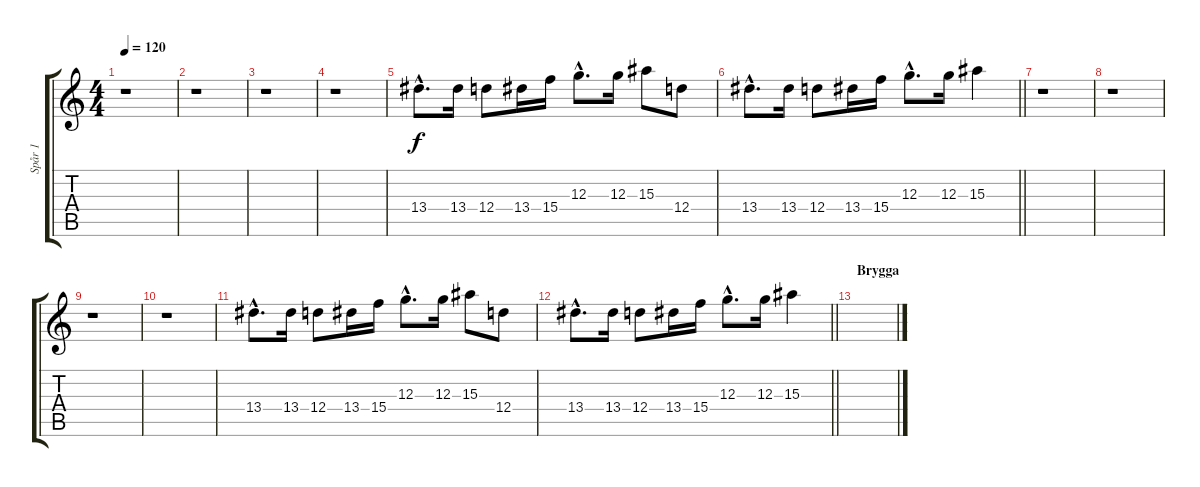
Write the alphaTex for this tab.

\track ("Spår 1" "Spår 1") {instrument overdrivenguitar}
\staff {score tabs}
\tuning (E4 B3 G3 D3 A2 E2) {hide}
\ts (4 4)
\tempo 120
\clef g2
\ks c
r.1{dy f} |
r.1 |
r.1 |
r.1 |
13.4{hac}.8{d volume 14} 13.4.16 12.4.8 13.4.16 15.4.16 12.3{hac}.8{d} 12.3.16 15.3.8 12.4.8 |
\barLineRight lightlight
13.4{hac}.8{d volume 14} 13.4.16 12.4.8 13.4.16 15.4.16 12.3{hac}.8{d} 12.3.16 15.3.4 |
r.1 |
r.1 |
r.1 |
r.1 |
13.4{hac}.8{d volume 14} 13.4.16 12.4.8 13.4.16 15.4.16 12.3{hac}.8{d} 12.3.16 15.3.8 12.4.8 |
\barLineRight lightlight
13.4{hac}.8{d volume 14} 13.4.16 12.4.8 13.4.16 15.4.16 12.3{hac}.8{d} 12.3.16 15.3.4 |
\section ("" "Brygga")
